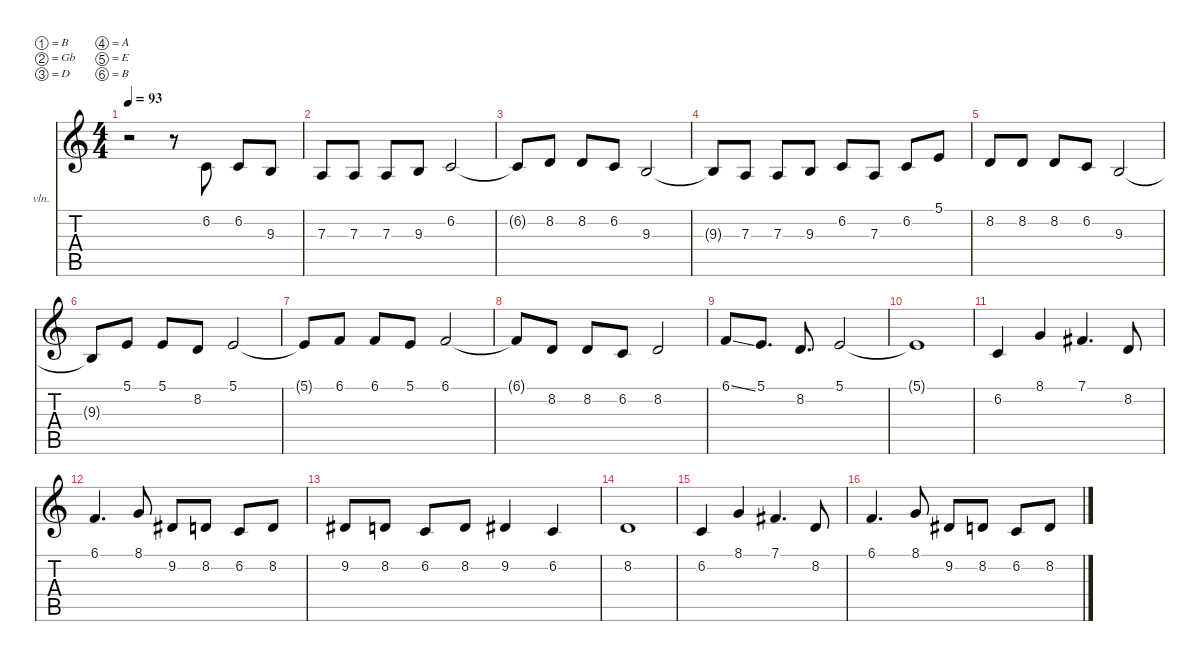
\defaultSystemsLayout 2
\hideDynamics
\bracketExtendMode nobrackets
\firstSystemTrackNameOrientation horizontal
\otherSystemsTrackNameOrientation horizontal
\track ("Vocals" "vln.") {instrument synthstrings1}
\staff {score tabs}
\tuning (B3 Gb3 D3 A2 E2 B1)
\ts (4 4)
\scale
1.03043
\tempo 93
\accidentals auto
\clef g2
\ottava regular
\simile none
\ks c
r.2{dy f beam Down} r.8{beam Down} 6.2.8{beam Up} 6.2.8{beam Up} 9.3.8{beam Up} |
\scale
0.969568 7.3.8{beam Up} 7.3.8{beam Up} 7.3.8{beam Up} 9.3.8{beam Up} 6.2.2{beam Up} |
\scale
1.03043 6.2{t}.8{beam Up} 8.2.8{beam Up} 8.2.8{beam Up} 6.2.8{beam Up} 9.3.2{beam Up} |
\scale
0.969568 9.3{t}.8{beam Up} 7.3.8{beam Up} 7.3.8{beam Up} 9.3.8{beam Up} 6.2.8{beam Up} 7.3.8{beam Up} 6.2.8{beam Up} 5.1.8{beam Up} |
\scale
1.03043 8.2.8{beam Up} 8.2.8{beam Up} 8.2.8{beam Up} 6.2.8{beam Up} 9.3.2{beam Up} |
\scale
0.969568 9.3{t}.8{beam Up} 5.1.8{beam Up} 5.1.8{beam Up} 8.2.8{beam Up} 5.1.2{beam Up} |
\scale
1.03043 5.1{t}.8{beam Up} 6.1.8{beam Up} 6.1.8{beam Up} 5.1.8{beam Up} 6.1.2{beam Up} |
\scale
0.969568 6.1{t}.8{beam Up} 8.2.8{beam Up} 8.2.8{beam Up} 6.2.8{beam Up} 8.2.2{beam Up} |
\scale
1.03043 6.1{ss}.8{beam Up} 5.1.8{d beam Up} 8.2.8{d beam Up} 5.1.2{beam Up} |
\scale
0.969568 5.1{t}.1{beam Up} |
\scale
1.04096 6.2.4{beam Up} 8.1.4{beam Up} 7.1{acc #}.4{d beam Up} 8.2.8{beam Up} |
\scale
0.959042 6.1.4{d beam Up} 8.1.8{beam Up} 9.2{acc #}.8{beam Up} 8.2.8{beam Up} 6.2.8{beam Up} 8.2.8{beam Up} |
\scale
1.02122 9.2{acc #}.8{beam Up} 8.2.8{beam Up} 6.2.8{beam Up} 8.2.8{beam Up} 9.2{acc #}.4{beam Up} 6.2.4{beam Up} |
\scale
0.978779 8.2.1{beam Up} |
\scale
1.04096 6.2.4{beam Up} 8.1.4{beam Up} 7.1{acc #}.4{d beam Up} 8.2.8{beam Up} |
\scale
0.959042 6.1.4{d beam Up} 8.1.8{beam Up} 9.2{acc #}.8{beam Up} 8.2.8{beam Up} 6.2.8{beam Up} 8.2.8{beam Up}
